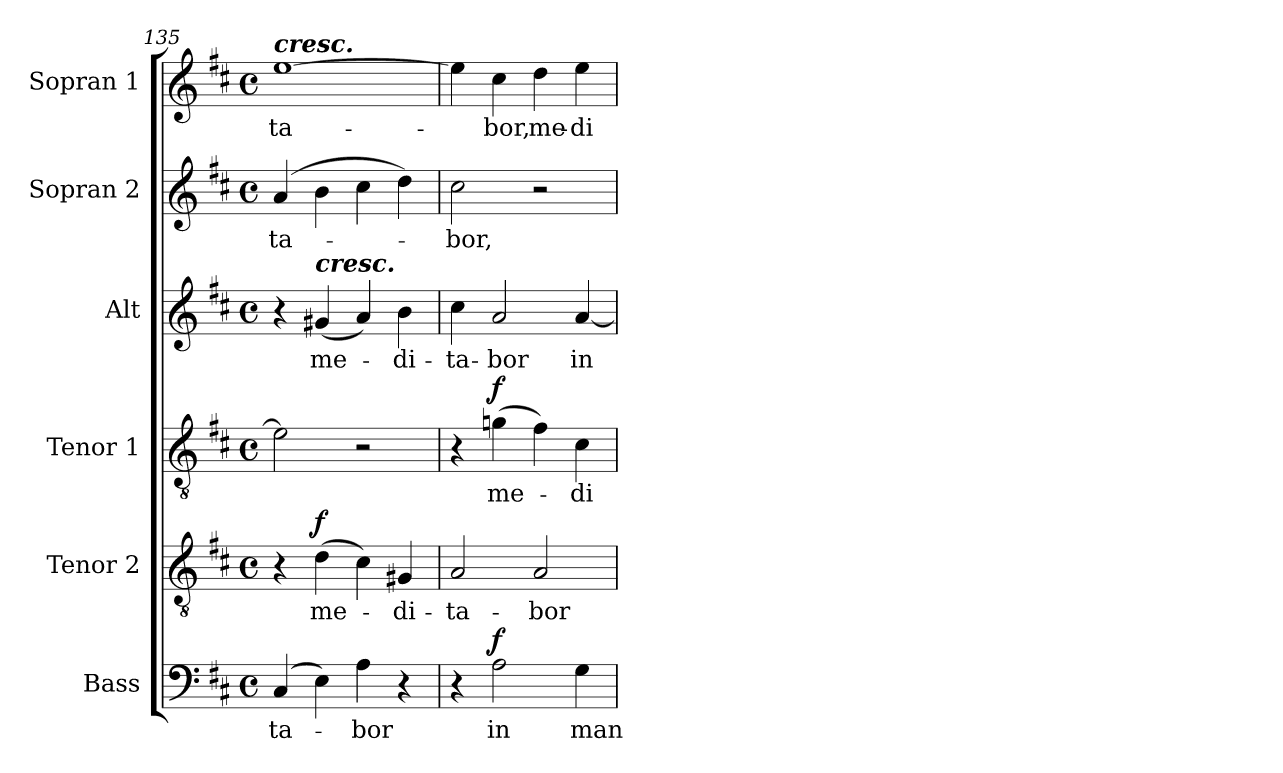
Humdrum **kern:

**kern	**text	**dynam	**kern	**text	**dynam	**kern	**text	**dynam	**kern	**text	**kern	**text	**kern	**text
*part6	*part6	*part6	*part5	*part5	*part5	*part4	*part4	*part4	*part3	*part3	*part2	*part2	*part1	*part1
*staff6	*staff6	*staff6	*staff5	*staff5	*staff5	*staff4	*staff4	*staff4	*staff3	*staff3	*staff2	*staff2	*staff1	*staff1
*I"Bass	*	*	*I"Tenor 2	*	*	*I"Tenor 1	*	*	*I"Alt	*	*I"Sopran 2	*	*I"Sopran 1	*
*I'B.	*	*	*I'T. 2	*	*	*I'T. 1	*	*	*I'A.	*	*I'S. 2	*	*I'S. 1	*
*clefF4	*	*	*clefGv2	*	*	*clefGv2	*	*	*clefG2	*	*clefG2	*	*clefG2	*
*k[f#c#]	*	*	*k[f#c#]	*	*	*k[f#c#]	*	*	*k[f#c#]	*	*k[f#c#]	*	*k[f#c#]	*
*D:	*	*	*D:	*	*	*D:	*	*	*D:	*	*D:	*	*D:	*
*M4/4	*	*	*M4/4	*	*	*M4/4	*	*	*M4/4	*	*M4/4	*	*M4/4	*
*met(c)	*	*	*met(c)	*	*	*met(c)	*	*	*met(c)	*	*met(c)	*	*met(c)	*
=135	=135	=135	=135	=135	=135	=135	=135	=135	=135	=135	=135	=135	=135	=135
!	!	!	!	!	!	!	!	!	!	!	!	!	!LO:TX:a:Bi:t=cresc.	!
!	!LO:LY:b	!	!	!	!	!	!	!	!	!	!	!LO:LY:b	!	!LO:LY:b
(4C#/	-ta-	.	4r	.	.	2e\]	.	.	4r	.	(4a/	-ta-	[1ee	-ta-
!	!	!	!	!	!	!	!	!	!LO:TX:a:Bi:t=cresc.	!	!	!	!	!
!	!	!	!	!LO:LY:b	!LO:DY:a	!	!	!	!	!LO:LY:b	!	!	!	!
4E\)	.	.	(>4d\	me-	f	.	.	.	(<4g#X/	me-	4b\	.	.	.
!	!LO:LY:b	!	!	!	!	!	!	!	!	!	!	!	!	!
4A\	-bor	.	4c#\)	.	.	2r	.	.	4a/)	.	4cc#\	.	.	.
!	!	!	!	!LO:LY:b	!	!	!	!	!	!LO:LY:b	!	!	!	!
4r	.	.	4G#X/	-di-	.	.	.	.	4b\	-di-	4dd\)	.	.	.
!!LO:LB:g=z
=136	=136	=136	=136	=136	=136	=136	=136	=136	=136	=136	=136	=136	=136	=136
!	!	!	!	!LO:LY:b	!	!	!	!	!	!LO:LY:b	!	!LO:LY:b	!	!
4r	.	.	2A/	-ta-	.	4r	.	.	4cc#\	-ta-	2cc#\	-bor,	4ee\]	.
!	!LO:LY:b	!LO:DY:a	!	!	!	!	!LO:LY:b	!LO:DY:a	!	!LO:LY:b	!	!	!	!LO:LY:b
2A\	in	f	.	.	.	(>4gn\	me-	f	2a/	-bor	.	.	4cc#\	-bor,
!	!	!	!	!LO:LY:b	!	!	!	!	!	!	!	!	!	!LO:LY:b
.	.	.	2A/	-bor	.	4f#\)	.	.	.	.	2r	.	4dd\	me-
!	!LO:LY:b	!	!	!	!	!	!LO:LY:b	!	!	!LO:LY:b	!	!	!	!LO:LY:b
4G\	man-	.	.	.	.	4c#\	-di-	.	[4a/	in	.	.	4ee\	-di-
=	=	=	=	=	=	=	=	=	=	=	=	=	=	=
*-	*-	*-	*-	*-	*-	*-	*-	*-	*-	*-	*-	*-	*-	*-
